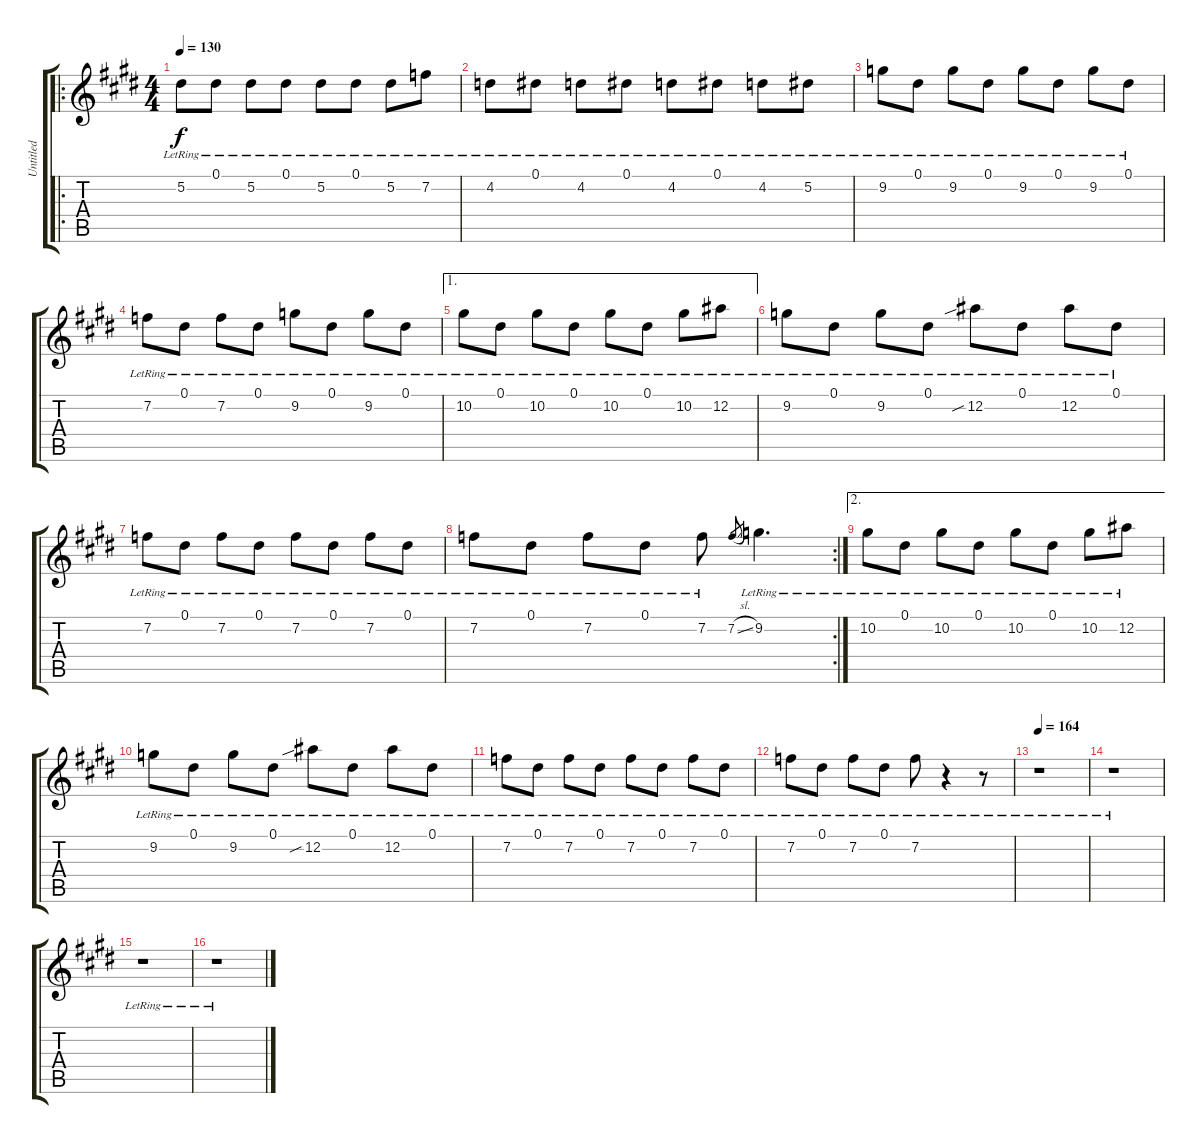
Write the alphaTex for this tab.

\track ("Untitled" "Untitled") {instrument electricguitarjazz}
\staff {score tabs}
\tuning (Eb4 Bb3 Gb3 Db3 Ab2 Eb2) {hide}
\ro
\ts (4 4)
\tempo 130
\clef g2
\ks e
5.2{lr}.8{dy f instrument electricguitarjazz} 0.1{lr}.8 5.2{lr}.8 0.1{lr}.8 5.2{lr}.8 0.1{lr}.8 5.2{lr}.8 7.2{lr}.8 |
\ks c#minor
4.2{lr}.8 0.1{lr}.8 4.2{lr}.8 0.1{lr}.8 4.2{lr}.8 0.1{lr}.8 4.2{lr}.8 5.2{lr}.8 |
9.2{lr}.8 0.1{lr}.8 9.2{lr}.8 0.1{lr}.8 9.2{lr}.8 0.1{lr}.8 9.2{lr}.8 0.1{lr}.8 |
7.2{lr}.8 0.1{lr}.8 7.2{lr}.8 0.1{lr}.8 9.2{lr}.8 0.1{lr}.8 9.2{lr}.8 0.1{lr}.8 |
\ae 1
10.2{lr}.8 0.1{lr}.8 10.2{lr}.8 0.1{lr}.8 10.2{lr}.8 0.1{lr}.8 10.2{lr}.8 12.2{lr}.8 |
9.2{lr}.8 0.1{lr}.8 9.2{lr}.8 0.1{lr}.8 12.2{sib lr}.8 0.1{lr}.8 12.2{lr}.8 0.1{lr}.8 |
7.2{lr}.8 0.1{lr}.8 7.2{lr}.8 0.1{lr}.8 7.2{lr}.8 0.1{lr}.8 7.2{lr}.8 0.1{lr}.8 |
\rc 2
7.2{lr}.8 0.1{lr}.8 7.2{lr}.8 0.1{lr}.8 7.2{lr}.8 7.2{sl}.8{gr} 9.2{lr}.4{d} |
\ae 2
10.2{lr}.8 0.1{lr}.8 10.2{lr}.8 0.1{lr}.8 10.2{lr}.8 0.1{lr}.8 10.2{lr}.8 12.2{lr}.8 |
9.2{lr}.8 0.1{lr}.8 9.2{lr}.8 0.1{lr}.8 12.2{sib lr}.8 0.1{lr}.8 12.2{lr}.8 0.1{lr}.8 |
7.2{lr}.8 0.1{lr}.8 7.2{lr}.8 0.1{lr}.8 7.2{lr}.8 0.1{lr}.8 7.2{lr}.8 0.1{lr}.8 |
7.2{lr}.8 0.1{lr}.8 7.2{lr}.8 0.1{lr}.8 7.2{lr}.8 r.4 r.8 |
\tempo 164
r.1 |
r.1 |
r.1 |
r.1
